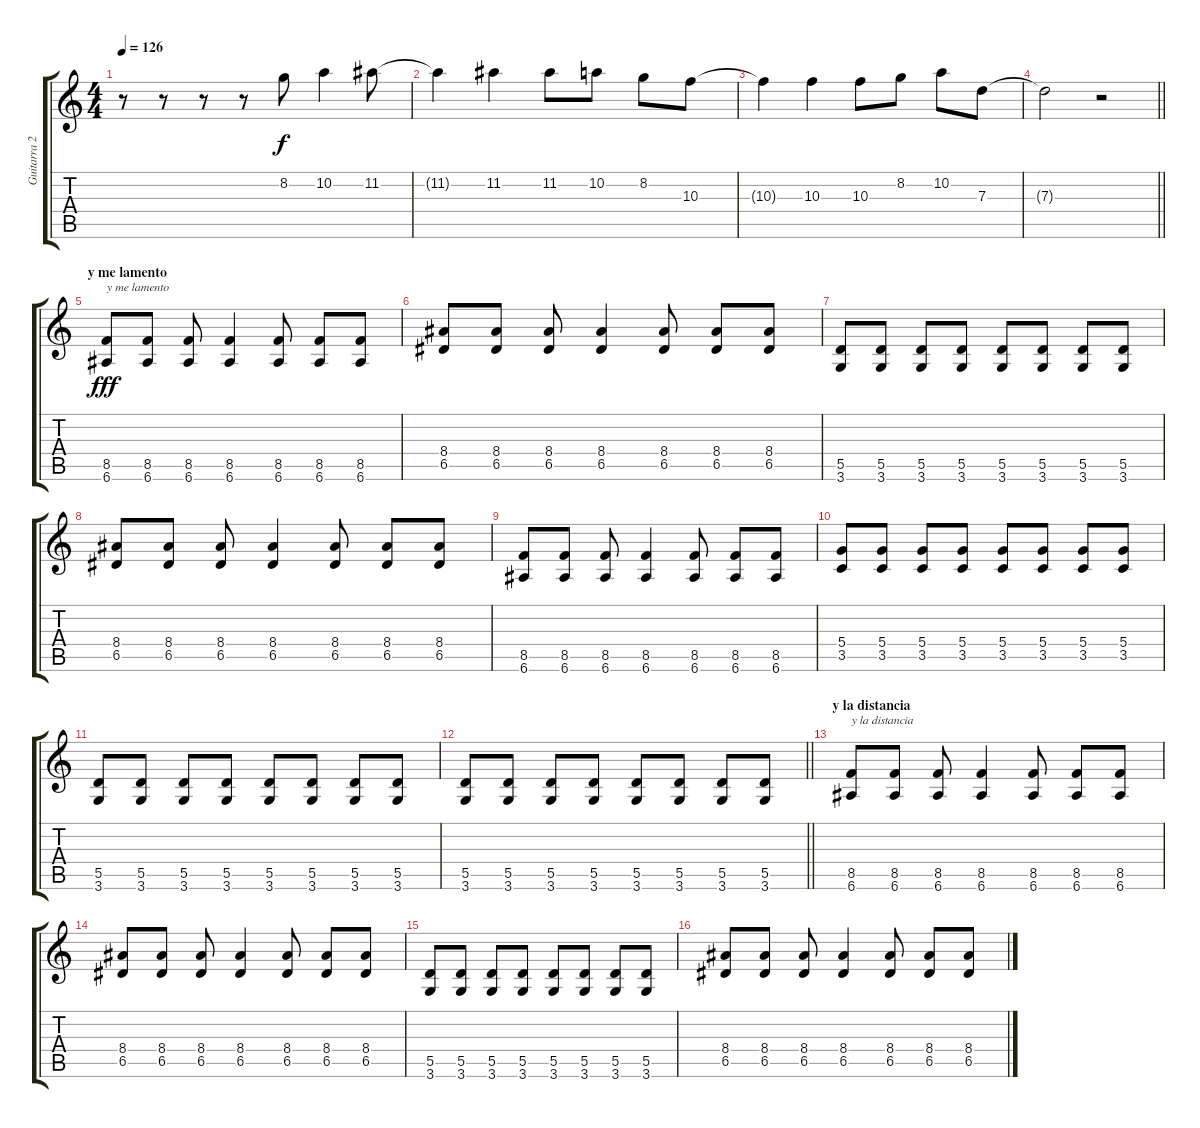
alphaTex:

\track ("Guitarra 2" "Guitarra 2") {instrument distortionguitar}
\staff {score tabs}
\tuning (E4 B3 G3 D3 A2 E2) {hide}
\ts (4 4)
\tempo 126
\clef g2
\ks c
r.8{dy f} r.8 r.8 r.8 8.2.8 10.2.4 11.2.8 |
11.2{t}.4 11.2.4 11.2.8 10.2.8 8.2.8 10.3.8 |
10.3{t}.4 10.3.4 10.3.8 8.2.8 10.2.8 7.3.8 |
\barLineRight lightlight
7.3{t}.2 r.2 |
\section ("" "y me lamento")
(8.5 6.6).8{txt "y me lamento" dy fff volume 16 balance 0 instrument distortionguitar} (8.5 6.6).8 (8.5 6.6).8 (8.5 6.6).4 (8.5 6.6).8 (8.5 6.6).8 (8.5 6.6).8 |
(8.4 6.5).8 (8.4 6.5).8 (8.4 6.5).8 (8.4 6.5).4 (8.4 6.5).8 (8.4 6.5).8 (8.4 6.5).8 |
(5.5 3.6).8 (5.5 3.6).8 (5.5 3.6).8 (5.5 3.6).8 (5.5 3.6).8 (5.5 3.6).8 (5.5 3.6).8 (5.5 3.6).8 |
(8.4 6.5).8 (8.4 6.5).8 (8.4 6.5).8 (8.4 6.5).4 (8.4 6.5).8 (8.4 6.5).8 (8.4 6.5).8 |
(8.5 6.6).8{instrument distortionguitar} (8.5 6.6).8 (8.5 6.6).8 (8.5 6.6).4 (8.5 6.6).8 (8.5 6.6).8 (8.5 6.6).8 |
(5.4 3.5).8 (5.4 3.5).8 (5.4 3.5).8 (5.4 3.5).8 (5.4 3.5).8 (5.4 3.5).8 (5.4 3.5).8 (5.4 3.5).8 |
(5.5 3.6).8 (5.5 3.6).8 (5.5 3.6).8 (5.5 3.6).8 (5.5 3.6).8 (5.5 3.6).8 (5.5 3.6).8 (5.5 3.6).8 |
\barLineRight lightlight
(5.5 3.6).8 (5.5 3.6).8 (5.5 3.6).8 (5.5 3.6).8 (5.5 3.6).8 (5.5 3.6).8 (5.5 3.6).8 (5.5 3.6).8 |
\section ("" "y la distancia")
(8.5 6.6).8{txt "y la distancia" instrument distortionguitar} (8.5 6.6).8 (8.5 6.6).8 (8.5 6.6).4 (8.5 6.6).8 (8.5 6.6).8 (8.5 6.6).8 |
(8.4 6.5).8 (8.4 6.5).8 (8.4 6.5).8 (8.4 6.5).4 (8.4 6.5).8 (8.4 6.5).8 (8.4 6.5).8 |
(5.5 3.6).8 (5.5 3.6).8 (5.5 3.6).8 (5.5 3.6).8 (5.5 3.6).8 (5.5 3.6).8 (5.5 3.6).8 (5.5 3.6).8 |
(8.4 6.5).8 (8.4 6.5).8 (8.4 6.5).8 (8.4 6.5).4 (8.4 6.5).8 (8.4 6.5).8 (8.4 6.5).8
